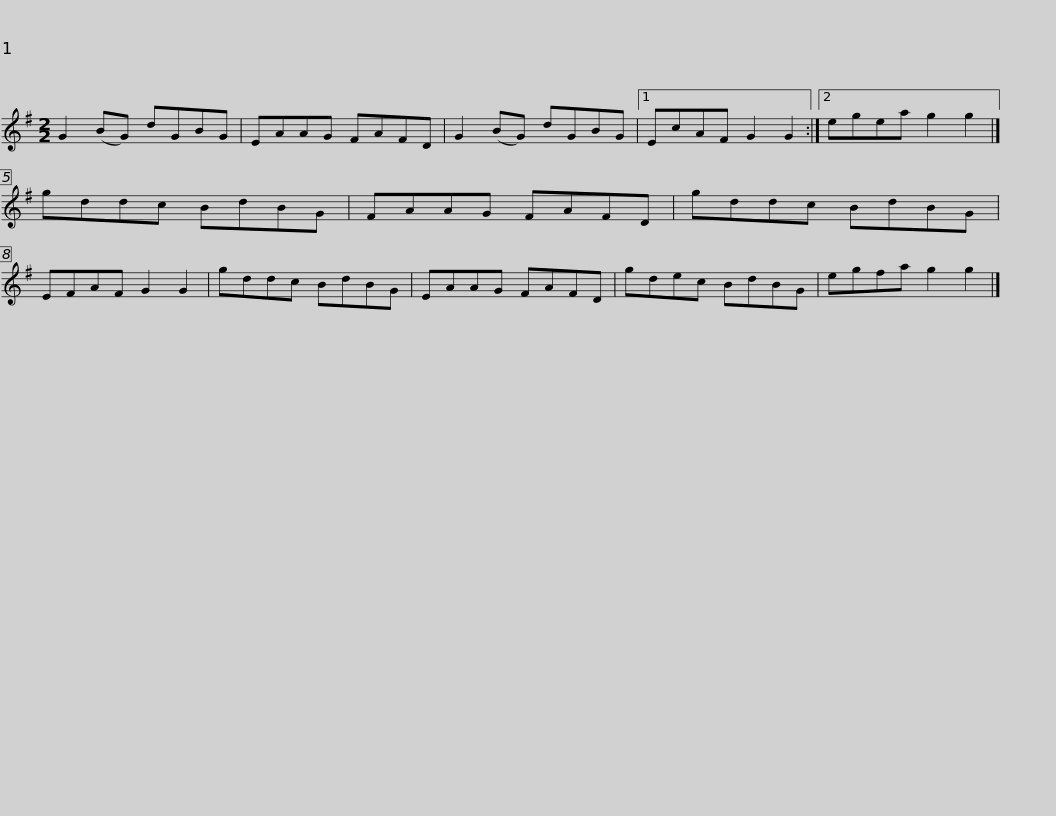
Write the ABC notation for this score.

X:1
L:1/8
M:2/2
I:linebreak $
K:G
V:1 treble
V:1
 G2 (BG) dGBG | EAAG FAFD | G2 (BG) dGBG |1 EcAF G2 G2 :|2 egea g2 g2 |] %5
 gddc BdBG |$ FAAG FAFD | gddc BdBG | EFAF G2 G2 | gddc BdBG | %10
 EAAG FAFD | gdec BdBG |$ egfa g2 g2 |] %13
